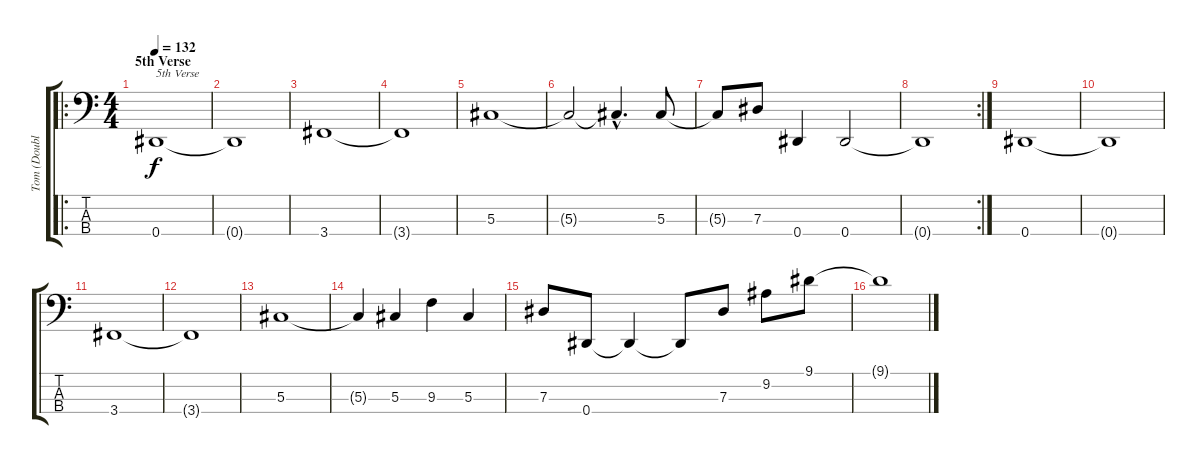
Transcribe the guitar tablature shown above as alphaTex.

\track ("Tom (Double)" "Tom (Doubl") {instrument slapbass2}
\staff {score tabs}
\tuning (Gb2 Db2 Ab1 Eb1) {hide}
\ro
\ts (4 4)
\section ("" "5th Verse")
\tempo 132
\clef f4
\ks c
0.4.1{txt "5th Verse" dy f} |
0.4{t}.1 |
3.4.1 |
3.4{t}.1 |
5.3.1 |
5.3{t}.2 5.3{hac t}.4{d} 5.3.8 |
5.3{t}.8 7.3.8 0.4.4 0.4.2 |
\rc 2
0.4{t}.1 |
0.4.1 |
0.4{t}.1 |
3.4.1 |
3.4{t}.1 |
5.3.1 |
5.3{t}.4 5.3.4 9.3.4 5.3.4 |
7.3.8 0.4.8 0.4{t}.4 0.4{t}.8 7.3.8 9.2.8 9.1.8 |
9.1{t}.1
